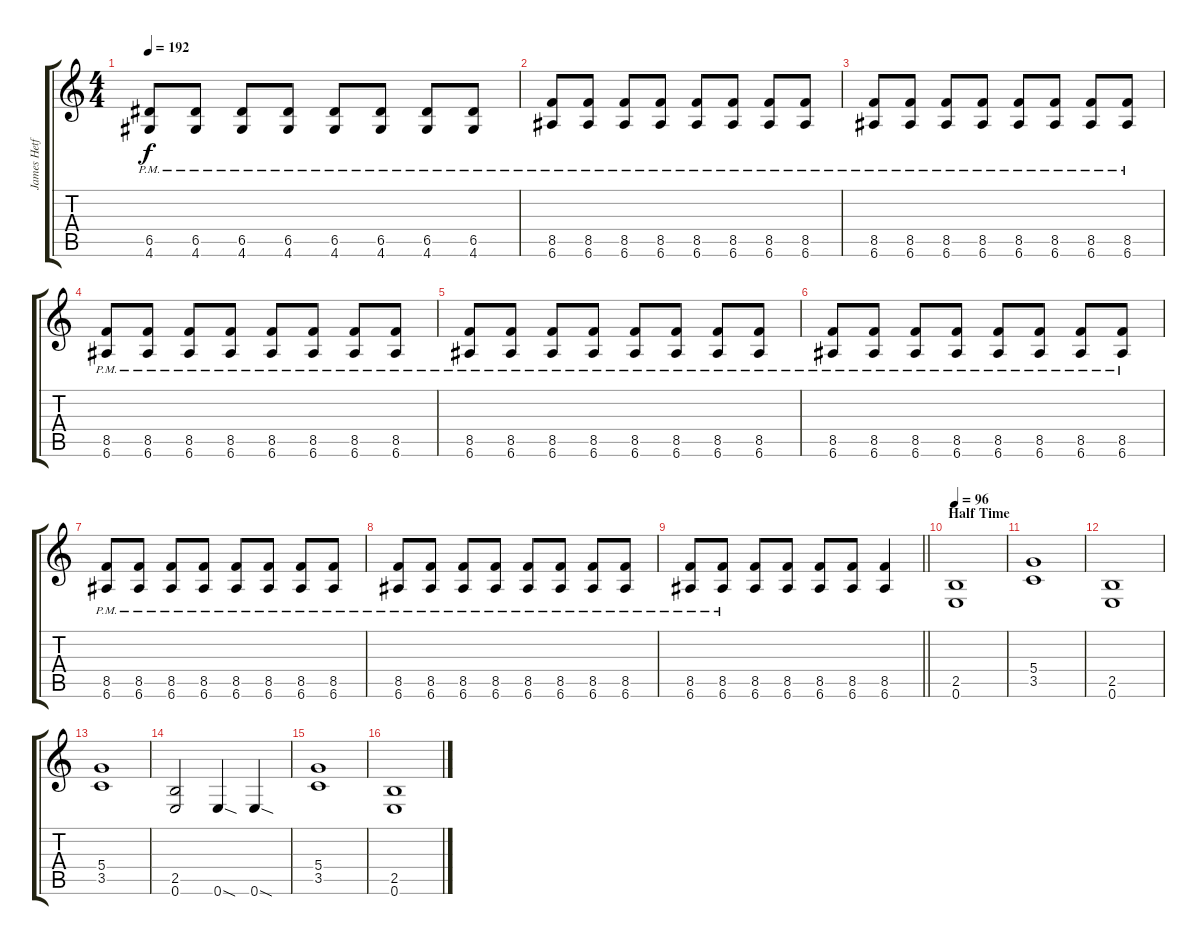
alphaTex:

\track ("James Hetfield - Rhythm Guitar" "James Hetf") {instrument distortionguitar}
\staff {score tabs}
\tuning (E4 B3 G3 D3 A2 E2) {hide}
\ts (4 4)
\tempo 192
\clef g2
\ks c
(6.5{pm} 4.6{pm}).8{dy f} (6.5{pm} 4.6{pm}).8 (6.5{pm} 4.6{pm}).8 (6.5{pm} 4.6{pm}).8 (6.5{pm} 4.6{pm}).8 (6.5{pm} 4.6{pm}).8 (6.5{pm} 4.6{pm}).8 (6.5{pm} 4.6{pm}).8 |
(8.5{pm} 6.6{pm}).8 (8.5{pm} 6.6{pm}).8 (8.5{pm} 6.6{pm}).8 (8.5{pm} 6.6{pm}).8 (8.5{pm} 6.6{pm}).8 (8.5{pm} 6.6{pm}).8 (8.5{pm} 6.6{pm}).8 (8.5{pm} 6.6{pm}).8 |
(8.5{pm} 6.6{pm}).8 (8.5{pm} 6.6{pm}).8 (8.5{pm} 6.6{pm}).8 (8.5{pm} 6.6{pm}).8 (8.5{pm} 6.6{pm}).8 (8.5{pm} 6.6{pm}).8 (8.5{pm} 6.6{pm}).8 (8.5{pm} 6.6{pm}).8 |
(8.5{pm} 6.6{pm}).8 (8.5{pm} 6.6{pm}).8 (8.5{pm} 6.6{pm}).8 (8.5{pm} 6.6{pm}).8 (8.5{pm} 6.6{pm}).8 (8.5{pm} 6.6{pm}).8 (8.5{pm} 6.6{pm}).8 (8.5{pm} 6.6{pm}).8 |
(8.5{pm} 6.6{pm}).8 (8.5{pm} 6.6{pm}).8 (8.5{pm} 6.6{pm}).8 (8.5{pm} 6.6{pm}).8 (8.5{pm} 6.6{pm}).8 (8.5{pm} 6.6{pm}).8 (8.5{pm} 6.6{pm}).8 (8.5{pm} 6.6{pm}).8 |
(8.5{pm} 6.6{pm}).8 (8.5{pm} 6.6{pm}).8 (8.5{pm} 6.6{pm}).8 (8.5{pm} 6.6{pm}).8 (8.5{pm} 6.6{pm}).8 (8.5{pm} 6.6{pm}).8 (8.5{pm} 6.6{pm}).8 (8.5{pm} 6.6{pm}).8 |
(8.5{pm} 6.6{pm}).8 (8.5{pm} 6.6{pm}).8 (8.5{pm} 6.6{pm}).8 (8.5{pm} 6.6{pm}).8 (8.5{pm} 6.6{pm}).8 (8.5{pm} 6.6{pm}).8 (8.5{pm} 6.6{pm}).8 (8.5{pm} 6.6{pm}).8 |
(8.5{pm} 6.6{pm}).8 (8.5{pm} 6.6{pm}).8 (8.5{pm} 6.6{pm}).8 (8.5{pm} 6.6{pm}).8 (8.5{pm} 6.6{pm}).8 (8.5{pm} 6.6{pm}).8 (8.5{pm} 6.6{pm}).8 (8.5{pm} 6.6{pm}).8 |
\barLineRight lightlight
(8.5{pm} 6.6{pm}).8 (8.5{pm} 6.6{pm}).8 (8.5 6.6).8 (8.5 6.6).8 (8.5 6.6).8 (8.5 6.6).8 (8.5 6.6).4 |
\section ("" "Half Time")
\tempo 96
(2.5 0.6).1 |
(5.4 3.5).1 |
(2.5 0.6).1 |
(5.4 3.5).1 |
(2.5 0.6).2 0.6{sod}.4 0.6{sod}.4 |
(5.4 3.5).1 |
(2.5 0.6).1
